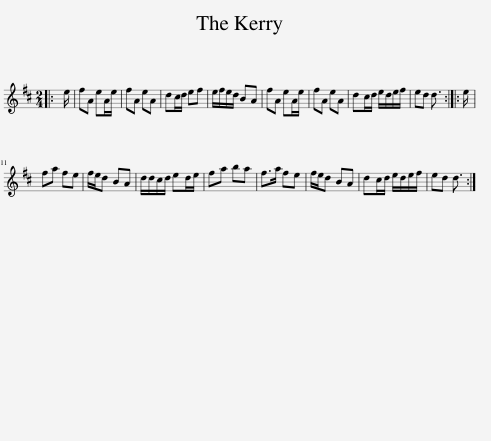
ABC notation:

X:1
L:1/8
M:2/4
I:linebreak $
K:D
V:1 treble
V:1
|: e/ | fA eA/e/ | fA eA | dc/d/ ef | e/f/e/d/ BA | %5
 fA eA/e/ | fA eA | dc/d/ e/d/e/f/ | ed d3/2 :: e/ |$ %10
 fa fe | f/e/d BA | d/d/c/d/ ed/e/ | fa ba | f>a fe | %15
 f/e/d BA | dc/d/ e/d/e/f/ | ed d3/2 :| %18
